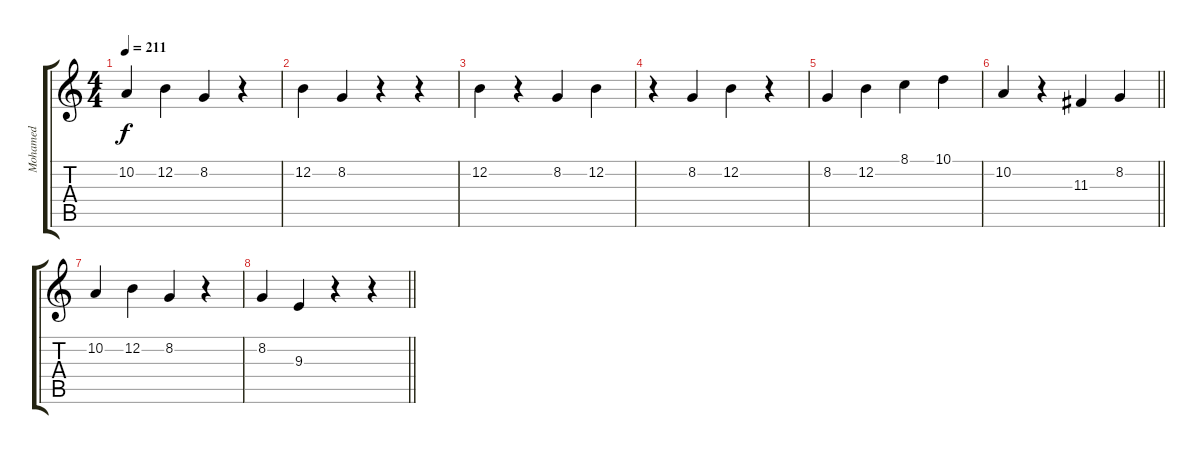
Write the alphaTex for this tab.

\track ("Mohamed" "Mohamed") {instrument violin}
\staff {score tabs}
\tuning (E4 B3 G3 D3 A2 E2) {hide}
\ts (4 4)
\tempo 211
\clef g2
\ks c
10.2.4{dy f} 12.2.4 8.2.4 r.4 |
12.2.4 8.2.4 r.4 r.4 |
12.2.4 r.4 8.2.4 12.2.4 |
r.4 8.2.4 12.2.4 r.4 |
8.2.4 12.2.4 8.1.4 10.1.4 |
\barLineRight lightlight
10.2.4 r.4 11.3.4 8.2.4 |
10.2.4 12.2.4 8.2.4 r.4 |
\barLineRight lightlight
8.2.4 9.3.4 r.4 r.4
